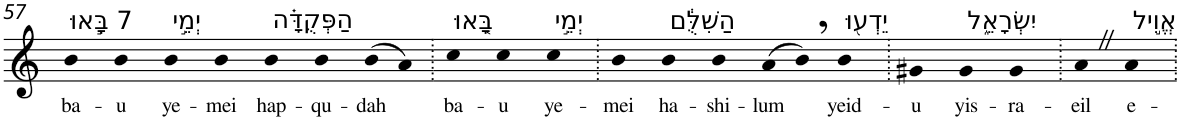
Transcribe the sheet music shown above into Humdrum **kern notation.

**kern	**text
*part1	*part1
*staff1	*staff1
*I"Piano	*
*I'Pno	*
!!LO:PB:g=z
*clefG2	*
*k[]	*
=57	=57
!LO:TX:a:t=7 בָּ֣אוּ	!
!	!LO:LY:b
4b	ba-
!	!LO:LY:b
4b	-u
!LO:TX:a:t=יְמֵ֣י	!
!	!LO:LY:b
4b	ye-
!	!LO:LY:b
4b	-mei
!LO:TX:a:t=הַפְּקֻדָּ֗ה	!
!	!LO:LY:b
4b	hap-
!	!LO:LY:b
4b	-qu-
!	!LO:LY:b
(>8b	-dah
8a)	.
=58.	=58.
!LO:TX:a:t=בָּ֚אוּ	!
!	!LO:LY:b
4cc	ba-
!	!LO:LY:b
4cc	-u
!LO:TX:a:t=יְמֵ֣י	!
!	!LO:LY:b
4cc	ye-
=59.	=59.
!	!LO:LY:b
4b	-mei
!LO:TX:a:t=הַשִׁלֻּ֔ם	!
!	!LO:LY:b
4b	ha-
!	!LO:LY:b
4b	-shi-
!	!LO:LY:b
(>8a	-lum
8b,)	.
!LO:TX:a:t=יֵדְע֖וּ	!
!	!LO:LY:b
4b	yeid-
=60.	=60.
!	!LO:LY:b
4g#X	-u
!LO:TX:a:t=יִשְׂרָאֵ֑ל	!
!	!LO:LY:b
4g#	yis-
!	!LO:LY:b
4g#	-ra-
=61.	=61.
!	!LO:LY:b
4aZ	-eil
!LO:TX:a:t=אֱוִ֣יל	!
!	!LO:LY:b
4a	e-
=.	=.
*-	*-
